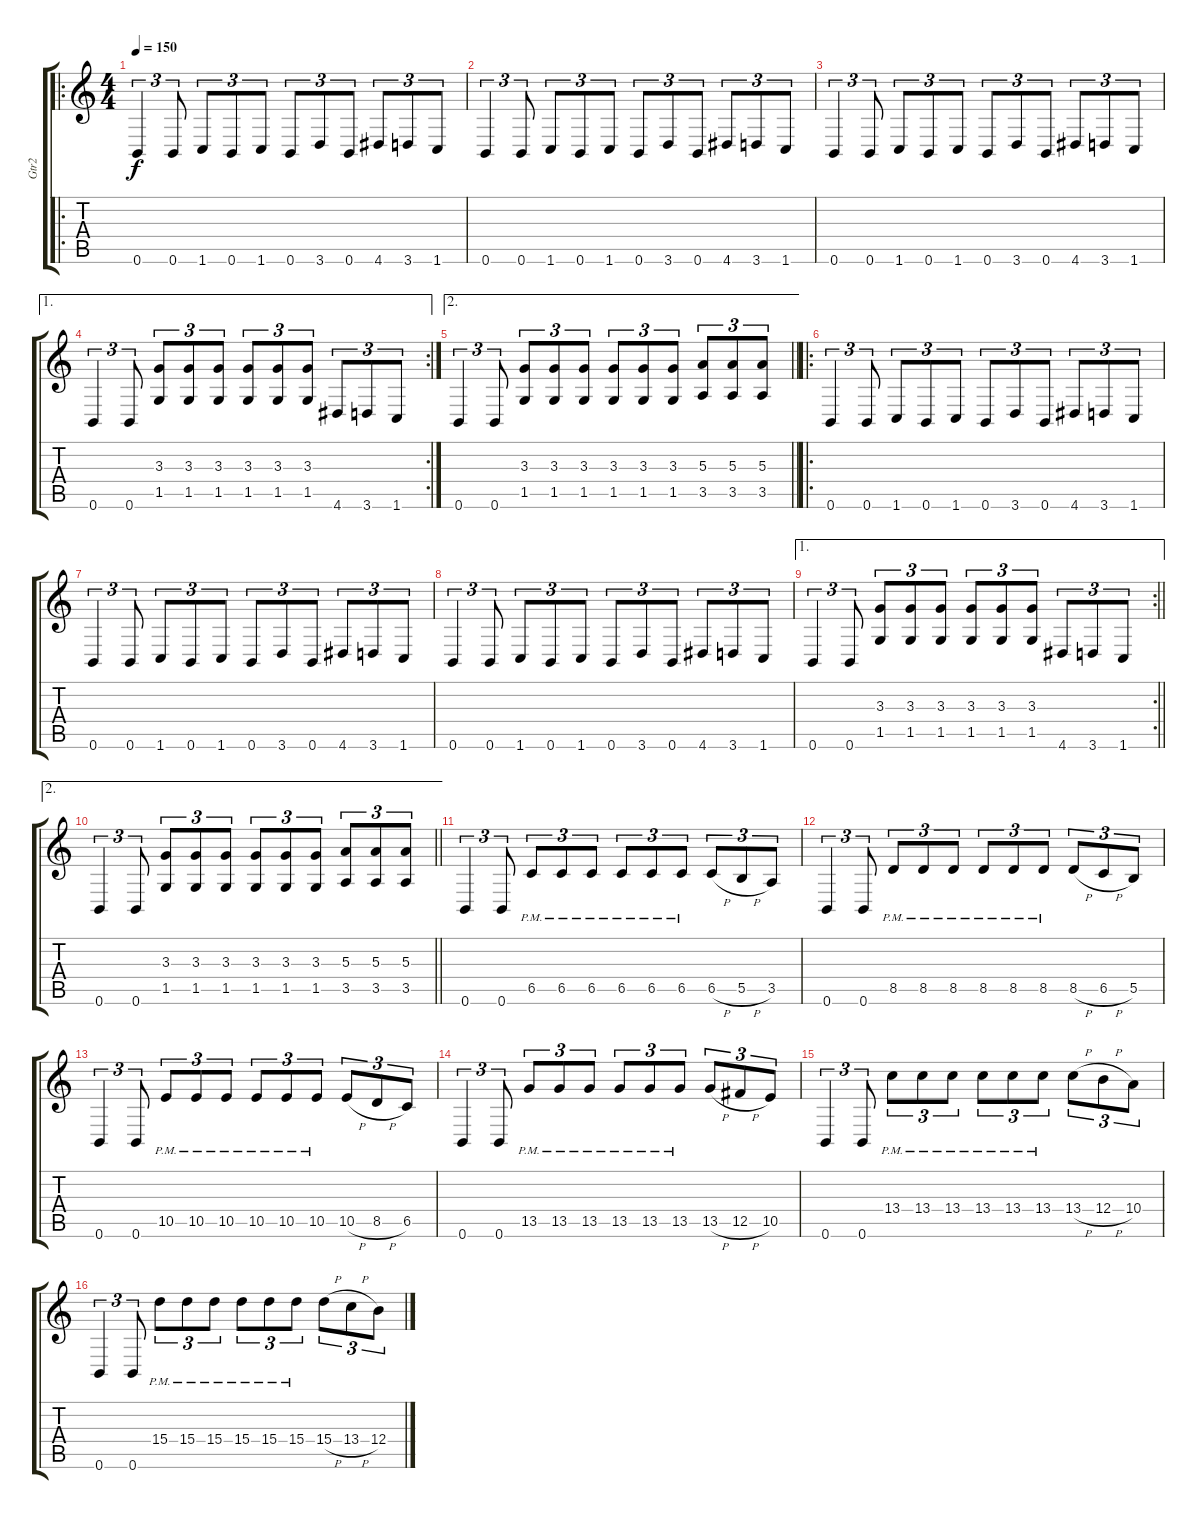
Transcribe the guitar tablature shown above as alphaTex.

\track ("Gtr2" "Gtr2") {instrument distortionguitar}
\staff {score tabs}
\tuning (Db4 Ab3 E3 B2 Gb2 B1) {hide}
\ro
\ts (4 4)
\section ("" "")
\tempo 150
\clef g2
\ks c
0.6.4{tu (3 2) dy f} 0.6.8{tu (3 2)} 1.6.8{tu (3 2)} 0.6.8{tu (3 2)} 1.6.8{tu (3 2)} 0.6.8{tu (3 2)} 3.6.8{tu (3 2)} 0.6.8{tu (3 2)} 4.6.8{tu (3 2)} 3.6.8{tu (3 2)} 1.6.8{tu (3 2)} |
0.6.4{tu (3 2)} 0.6.8{tu (3 2)} 1.6.8{tu (3 2)} 0.6.8{tu (3 2)} 1.6.8{tu (3 2)} 0.6.8{tu (3 2)} 3.6.8{tu (3 2)} 0.6.8{tu (3 2)} 4.6.8{tu (3 2)} 3.6.8{tu (3 2)} 1.6.8{tu (3 2)} |
0.6.4{tu (3 2)} 0.6.8{tu (3 2)} 1.6.8{tu (3 2)} 0.6.8{tu (3 2)} 1.6.8{tu (3 2)} 0.6.8{tu (3 2)} 3.6.8{tu (3 2)} 0.6.8{tu (3 2)} 4.6.8{tu (3 2)} 3.6.8{tu (3 2)} 1.6.8{tu (3 2)} |
\ae 1
\rc 2
0.6.4{tu (3 2)} 0.6.8{tu (3 2)} (3.3 1.5).8{tu (3 2)} (3.3 1.5).8{tu (3 2)} (3.3 1.5).8{tu (3 2)} (3.3 1.5).8{tu (3 2)} (3.3 1.5).8{tu (3 2)} (3.3 1.5).8{tu (3 2)} 4.6.8{tu (3 2)} 3.6.8{tu (3 2)} 1.6.8{tu (3 2)} |
\ae 2
\barLineRight lightlight
0.6.4{tu (3 2)} 0.6.8{tu (3 2)} (3.3 1.5).8{tu (3 2)} (3.3 1.5).8{tu (3 2)} (3.3 1.5).8{tu (3 2)} (3.3 1.5).8{tu (3 2)} (3.3 1.5).8{tu (3 2)} (3.3 1.5).8{tu (3 2)} (5.3 3.5).8{tu (3 2)} (5.3 3.5).8{tu (3 2)} (5.3 3.5).8{tu (3 2)} |
\ro
0.6.4{tu (3 2)} 0.6.8{tu (3 2)} 1.6.8{tu (3 2)} 0.6.8{tu (3 2)} 1.6.8{tu (3 2)} 0.6.8{tu (3 2)} 3.6.8{tu (3 2)} 0.6.8{tu (3 2)} 4.6.8{tu (3 2)} 3.6.8{tu (3 2)} 1.6.8{tu (3 2)} |
0.6.4{tu (3 2)} 0.6.8{tu (3 2)} 1.6.8{tu (3 2)} 0.6.8{tu (3 2)} 1.6.8{tu (3 2)} 0.6.8{tu (3 2)} 3.6.8{tu (3 2)} 0.6.8{tu (3 2)} 4.6.8{tu (3 2)} 3.6.8{tu (3 2)} 1.6.8{tu (3 2)} |
0.6.4{tu (3 2)} 0.6.8{tu (3 2)} 1.6.8{tu (3 2)} 0.6.8{tu (3 2)} 1.6.8{tu (3 2)} 0.6.8{tu (3 2)} 3.6.8{tu (3 2)} 0.6.8{tu (3 2)} 4.6.8{tu (3 2)} 3.6.8{tu (3 2)} 1.6.8{tu (3 2)} |
\ae 1
\rc 2
\barLineRight lightlight
0.6.4{tu (3 2)} 0.6.8{tu (3 2)} (3.3 1.5).8{tu (3 2)} (3.3 1.5).8{tu (3 2)} (3.3 1.5).8{tu (3 2)} (3.3 1.5).8{tu (3 2)} (3.3 1.5).8{tu (3 2)} (3.3 1.5).8{tu (3 2)} 4.6.8{tu (3 2)} 3.6.8{tu (3 2)} 1.6.8{tu (3 2)} |
\ae 2
\barLineRight lightlight
0.6.4{tu (3 2)} 0.6.8{tu (3 2)} (3.3 1.5).8{tu (3 2)} (3.3 1.5).8{tu (3 2)} (3.3 1.5).8{tu (3 2)} (3.3 1.5).8{tu (3 2)} (3.3 1.5).8{tu (3 2)} (3.3 1.5).8{tu (3 2)} (5.3 3.5).8{tu (3 2)} (5.3 3.5).8{tu (3 2)} (5.3 3.5).8{tu (3 2)} |
\section ("" "")
0.6.4{tu (3 2)} 0.6.8{tu (3 2)} 6.5{pm}.8{tu (3 2)} 6.5{pm}.8{tu (3 2)} 6.5{pm}.8{tu (3 2)} 6.5{pm}.8{tu (3 2)} 6.5{pm}.8{tu (3 2)} 6.5{pm}.8{tu (3 2)} 6.5{h}.8{tu (3 2)} 5.5{h}.8{tu (3 2)} 3.5.8{tu (3 2)} |
0.6.4{tu (3 2)} 0.6.8{tu (3 2)} 8.5{pm}.8{tu (3 2)} 8.5{pm}.8{tu (3 2)} 8.5{pm}.8{tu (3 2)} 8.5{pm}.8{tu (3 2)} 8.5{pm}.8{tu (3 2)} 8.5{pm}.8{tu (3 2)} 8.5{h}.8{tu (3 2)} 6.5{h}.8{tu (3 2)} 5.5.8{tu (3 2)} |
0.6.4{tu (3 2)} 0.6.8{tu (3 2)} 10.5{pm}.8{tu (3 2)} 10.5{pm}.8{tu (3 2)} 10.5{pm}.8{tu (3 2)} 10.5{pm}.8{tu (3 2)} 10.5{pm}.8{tu (3 2)} 10.5{pm}.8{tu (3 2)} 10.5{h}.8{tu (3 2)} 8.5{h}.8{tu (3 2)} 6.5.8{tu (3 2)} |
0.6.4{tu (3 2)} 0.6.8{tu (3 2)} 13.5{pm}.8{tu (3 2)} 13.5{pm}.8{tu (3 2)} 13.5{pm}.8{tu (3 2)} 13.5{pm}.8{tu (3 2)} 13.5{pm}.8{tu (3 2)} 13.5{pm}.8{tu (3 2)} 13.5{h}.8{tu (3 2)} 12.5{h}.8{tu (3 2)} 10.5.8{tu (3 2)} |
0.6.4{tu (3 2)} 0.6.8{tu (3 2)} 13.4{pm}.8{tu (3 2)} 13.4{pm}.8{tu (3 2)} 13.4{pm}.8{tu (3 2)} 13.4{pm}.8{tu (3 2)} 13.4{pm}.8{tu (3 2)} 13.4{pm}.8{tu (3 2)} 13.4{h}.8{tu (3 2)} 12.4{h}.8{tu (3 2)} 10.4.8{tu (3 2)} |
0.6.4{tu (3 2)} 0.6.8{tu (3 2)} 15.4{pm}.8{tu (3 2)} 15.4{pm}.8{tu (3 2)} 15.4{pm}.8{tu (3 2)} 15.4{pm}.8{tu (3 2)} 15.4{pm}.8{tu (3 2)} 15.4{pm}.8{tu (3 2)} 15.4{h}.8{tu (3 2)} 13.4{h}.8{tu (3 2)} 12.4.8{tu (3 2)}
